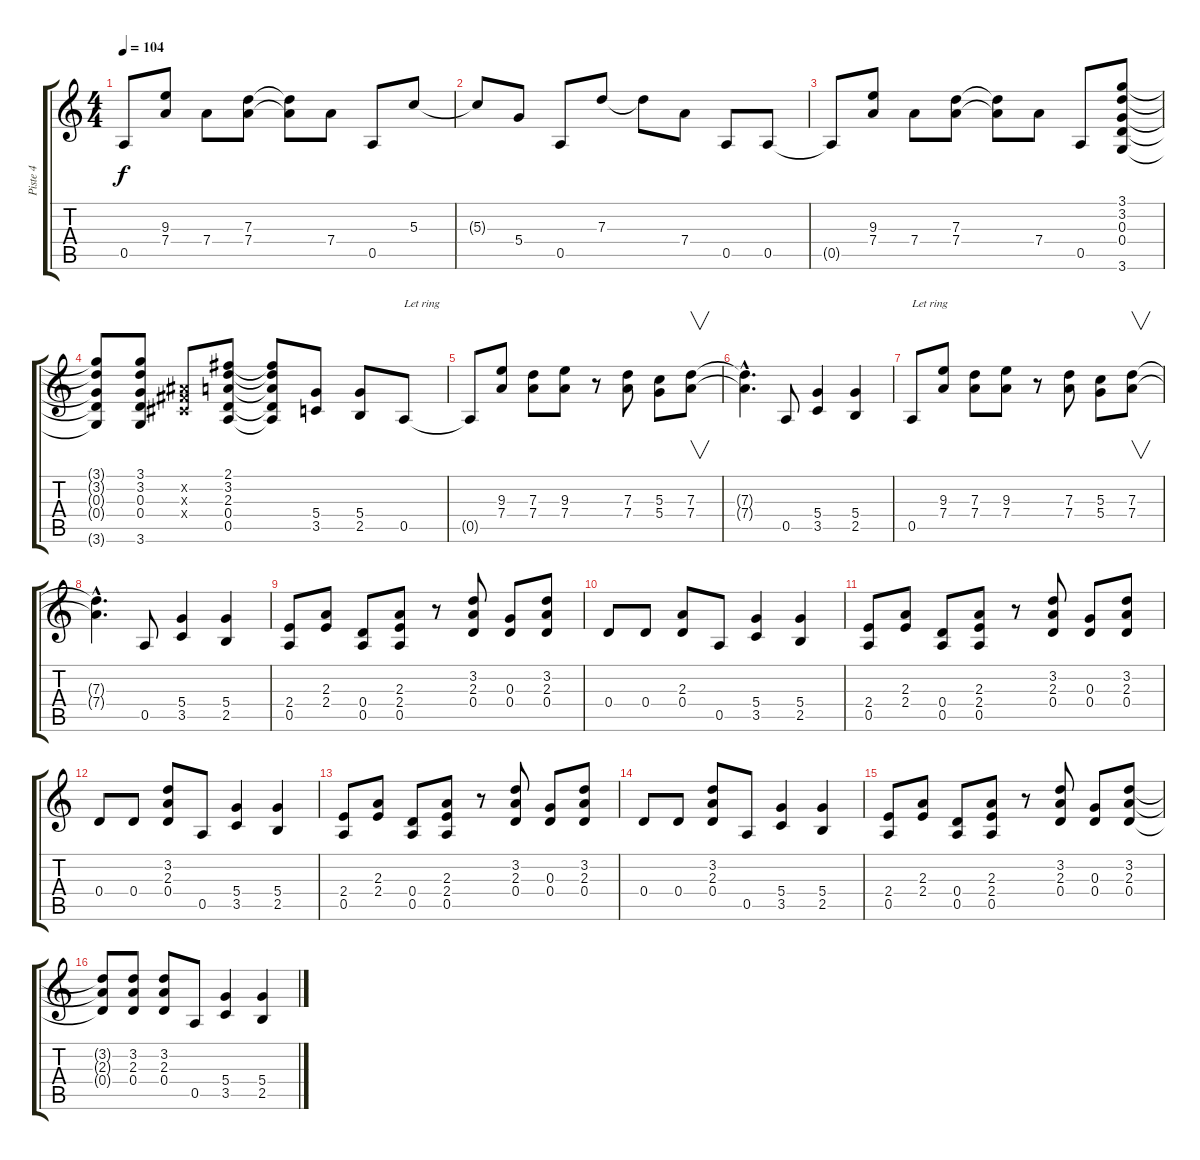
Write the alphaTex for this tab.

\track ("Piste 4" "Piste 4") {instrument distortionguitar}
\staff {score tabs}
\tuning (E4 B3 G3 D3 A2 E2) {hide}
\ts (4 4)
\tempo 104
\clef g2
\ks c
0.5{t}.8{dy f} (9.3 7.4).8 7.4.8 (7.3 7.4).8 (7.3{t} 7.4{t}).8 7.4.8 0.5.8 5.3.8 |
5.3{t}.8 5.4.8 0.5.8 7.3.8 7.3{t}.8 7.4.8 0.5.8 0.5.8 |
0.5{t}.8 (9.3 7.4).8 7.4.8 (7.3 7.4).8 (7.3{t} 7.4{t}).8 7.4.8 0.5.8 (3.1 3.2 0.3 0.4 3.6).8 |
(3.1{t} 3.2{t} 0.3{t} 0.4{t} 3.6{t}).8 (3.1 3.2 0.3 0.4 3.6).8 (-1.2{x} -1.3{x} -1.4{x}).8 (2.1 3.2 2.3 0.4 0.5).8 (2.1{t} 3.2{t} 2.3{t} 0.4{t} 0.5{t}).8 (5.4 3.5).8 (5.4 2.5).8 0.5.8{txt "Let ring"} |
0.5{t}.8 (9.3 7.4).8 (7.3 7.4).8 (9.3 7.4).8 r.8 (7.3 7.4).8 (5.3 5.4).8 (7.3 7.4).8{v} |
(7.3{hac t} 7.4{hac t}).4{d} 0.5.8 (5.4 3.5).4 (5.4 2.5).4 |
0.5.8{txt "Let ring"} (9.3 7.4).8 (7.3 7.4).8 (9.3 7.4).8 r.8 (7.3 7.4).8 (5.3 5.4).8 (7.3 7.4).8{v} |
(7.3{hac t} 7.4{hac t}).4{d} 0.5.8 (5.4 3.5).4 (5.4 2.5).4 |
(2.4 0.5).8 (2.3 2.4).8 (0.4 0.5).8 (2.3 2.4 0.5).8 r.8 (3.2 2.3 0.4).8 (0.3 0.4).8 (3.2 2.3 0.4).8 |
0.4.8 0.4.8 (2.3 0.4).8 0.5.8 (5.4 3.5).4 (5.4 2.5).4 |
(2.4 0.5).8 (2.3 2.4).8 (0.4 0.5).8 (2.3 2.4 0.5).8 r.8 (3.2 2.3 0.4).8 (0.3 0.4).8 (3.2 2.3 0.4).8 |
0.4.8 0.4.8 (3.2 2.3 0.4).8 0.5.8 (5.4 3.5).4 (5.4 2.5).4 |
(2.4 0.5).8 (2.3 2.4).8 (0.4 0.5).8 (2.3 2.4 0.5).8 r.8 (3.2 2.3 0.4).8 (0.3 0.4).8 (3.2 2.3 0.4).8 |
0.4.8 0.4.8 (3.2 2.3 0.4).8 0.5.8 (5.4 3.5).4 (5.4 2.5).4 |
(2.4 0.5).8 (2.3 2.4).8 (0.4 0.5).8 (2.3 2.4 0.5).8 r.8 (3.2 2.3 0.4).8 (0.3 0.4).8 (3.2 2.3 0.4).8 |
(3.2{t} 2.3{t} 0.4{t}).8 (3.2 2.3 0.4).8 (3.2 2.3 0.4).8 0.5.8 (5.4 3.5).4 (5.4 2.5).4
